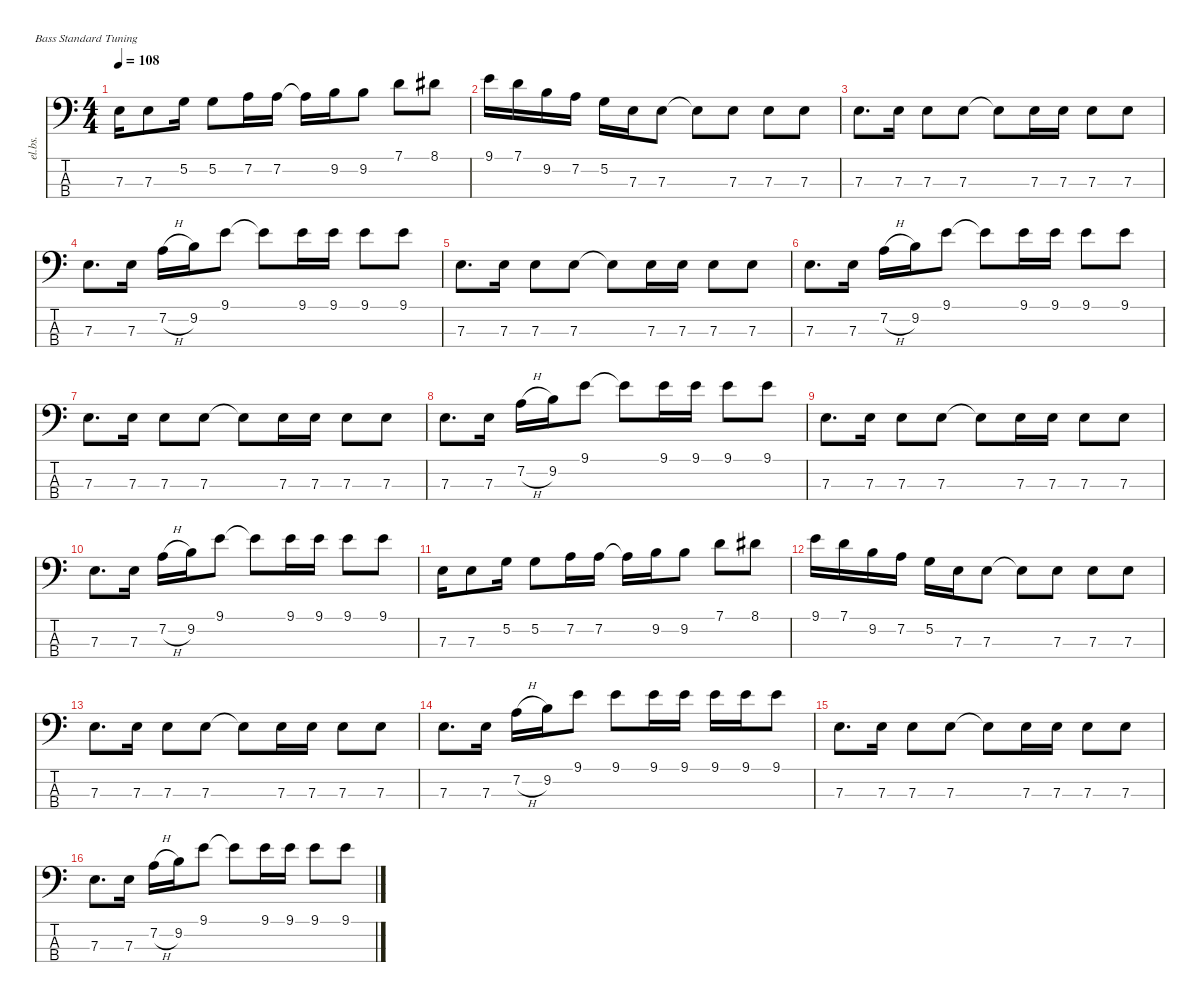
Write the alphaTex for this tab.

\defaultSystemsLayout 4
\hideDynamics
\bracketExtendMode nobrackets
\otherSystemsTrackNameOrientation horizontal
\track ("Bass" "el.bs.") {instrument electricbassfinger}
\staff {score tabs}
\tuning (G2 D2 A1 E1)
\ts (4 4)
\tempo 108
\clef f4
\ks c
7.3.16{dy f beam Down} 7.3.8{beam Down} 5.2.16{beam Down} 5.2.8{beam Down} 7.2.16{beam Down} 7.2.16{beam Down} 7.2{t}.16{beam Down} 9.2.16{beam Down} 9.2.8{beam Down} 7.1.8{beam Down} 8.1{acc #}.8{beam Down} |
9.1.16{beam Down} 7.1.16{beam Down} 9.2.16{beam Down} 7.2.16{beam Down} 5.2.16{beam Down} 7.3.16{beam Down} 7.3.8{beam Down} 7.3{t}.8{beam Down} 7.3.8{beam Down} 7.3.8{beam Down} 7.3.8{beam Down} |
7.3.8{d beam Down} 7.3.16{beam Down} 7.3.8{beam Down} 7.3.8{beam Down} 7.3{t}.8{beam Down} 7.3.16{beam Down} 7.3.16{beam Down} 7.3.8{beam Down} 7.3.8{beam Down} |
7.3.8{d beam Down} 7.3.16{beam Down} 7.2{h}.16{beam Down} 9.2.16{beam Down} 9.1.8{beam Down} 9.1{t}.8{beam Down} 9.1.16{beam Down} 9.1.16{beam Down} 9.1.8{beam Down} 9.1.8{beam Down} |
7.3.8{d beam Down} 7.3.16{beam Down} 7.3.8{beam Down} 7.3.8{beam Down} 7.3{t}.8{beam Down} 7.3.16{beam Down} 7.3.16{beam Down} 7.3.8{beam Down} 7.3.8{beam Down} |
7.3.8{d beam Down} 7.3.16{beam Down} 7.2{h}.16{beam Down} 9.2.16{beam Down} 9.1.8{beam Down} 9.1{t}.8{beam Down} 9.1.16{beam Down} 9.1.16{beam Down} 9.1.8{beam Down} 9.1.8{beam Down} |
7.3.8{d beam Down} 7.3.16{beam Down} 7.3.8{beam Down} 7.3.8{beam Down} 7.3{t}.8{beam Down} 7.3.16{beam Down} 7.3.16{beam Down} 7.3.8{beam Down} 7.3.8{beam Down} |
7.3.8{d beam Down} 7.3.16{beam Down} 7.2{h}.16{beam Down} 9.2.16{beam Down} 9.1.8{beam Down} 9.1{t}.8{beam Down} 9.1.16{beam Down} 9.1.16{beam Down} 9.1.8{beam Down} 9.1.8{beam Down} |
7.3.8{d beam Down} 7.3.16{beam Down} 7.3.8{beam Down} 7.3.8{beam Down} 7.3{t}.8{beam Down} 7.3.16{beam Down} 7.3.16{beam Down} 7.3.8{beam Down} 7.3.8{beam Down} |
7.3.8{d beam Down} 7.3.16{beam Down} 7.2{h}.16{beam Down} 9.2.16{beam Down} 9.1.8{beam Down} 9.1{t}.8{beam Down} 9.1.16{beam Down} 9.1.16{beam Down} 9.1.8{beam Down} 9.1.8{beam Down} |
7.3.16{beam Down} 7.3.8{beam Down} 5.2.16{beam Down} 5.2.8{beam Down} 7.2.16{beam Down} 7.2.16{beam Down} 7.2{t}.16{beam Down} 9.2.16{beam Down} 9.2.8{beam Down} 7.1.8{beam Down} 8.1{acc #}.8{beam Down} |
9.1.16{beam Down} 7.1.16{beam Down} 9.2.16{beam Down} 7.2.16{beam Down} 5.2.16{beam Down} 7.3.16{beam Down} 7.3.8{beam Down} 7.3{t}.8{beam Down} 7.3.8{beam Down} 7.3.8{beam Down} 7.3.8{beam Down} |
7.3.8{d beam Down} 7.3.16{beam Down} 7.3.8{beam Down} 7.3.8{beam Down} 7.3{t}.8{beam Down} 7.3.16{beam Down} 7.3.16{beam Down} 7.3.8{beam Down} 7.3.8{beam Down} |
7.3.8{d beam Down} 7.3.16{beam Down} 7.2{h}.16{beam Down} 9.2.16{beam Down} 9.1.8{beam Down} 9.1.8{beam Down} 9.1.16{beam Down} 9.1.16{beam Down} 9.1.16{beam Down} 9.1.16{beam Down} 9.1.8{beam Down} |
7.3.8{d beam Down} 7.3.16{beam Down} 7.3.8{beam Down} 7.3.8{beam Down} 7.3{t}.8{beam Down} 7.3.16{beam Down} 7.3.16{beam Down} 7.3.8{beam Down} 7.3.8{beam Down} |
7.3.8{d beam Down} 7.3.16{beam Down} 7.2{h}.16{beam Down} 9.2.16{beam Down} 9.1.8{beam Down} 9.1{t}.8{beam Down} 9.1.16{beam Down} 9.1.16{beam Down} 9.1.8{beam Down} 9.1.8{beam Down}
